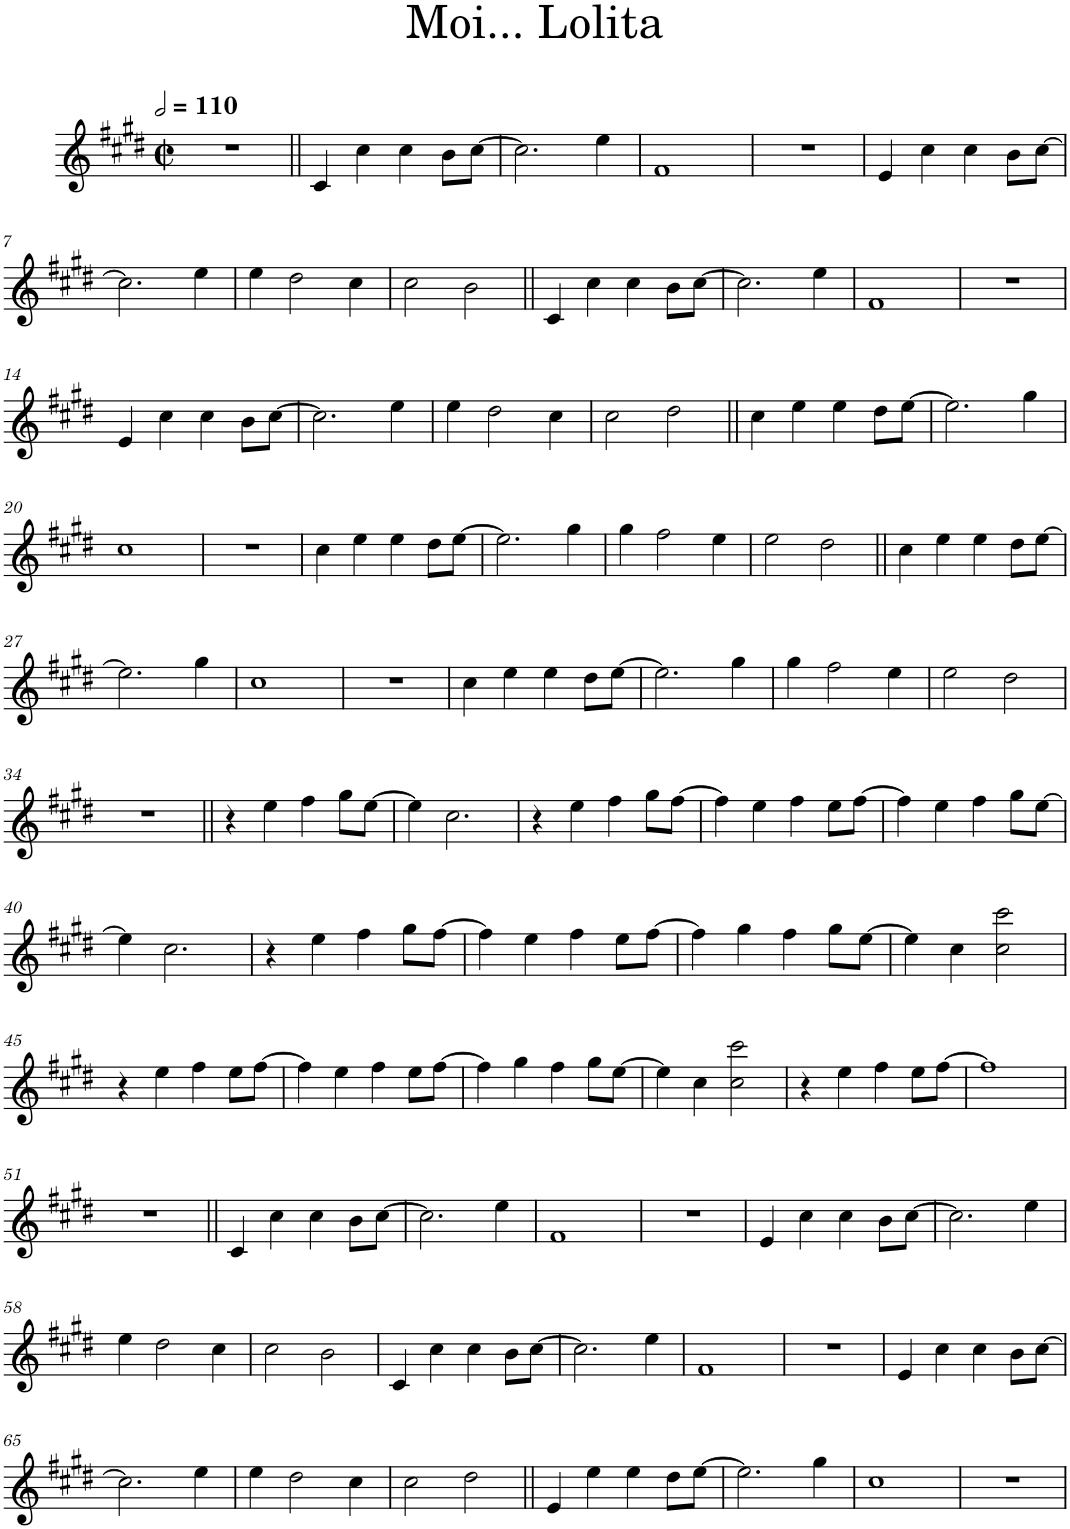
**kern
*part1
*staff1
*I"Bb Trumpet
*I'Bb Tpt.
*clefG2
*Trd1c2
*k[f#c#g#d#]
*M2/2
*met(c|)
*MM220
=1
1r
=2||
4c#/
4cc#\
4cc#\
8b\L
[8cc#\J
=3
2.cc#\]
4ee\
=4
1f#
=5
1r
=6
4e/
4cc#\
4cc#\
8b\L
[8cc#\J
!!LO:LB:g=z
=7
2.cc#\]
4ee\
=8
4ee\
2dd#\
4cc#\
=9
2cc#\
2b\
=10||
4c#/
4cc#\
4cc#\
8b\L
[8cc#\J
=11
2.cc#\]
4ee\
=12
1f#
=13
1r
!!LO:LB:g=z
=14
4e/
4cc#\
4cc#\
8b\L
[8cc#\J
=15
2.cc#\]
4ee\
=16
4ee\
2dd#\
4cc#\
=17
2cc#\
2dd#\
=18||
4cc#\
4ee\
4ee\
8dd#\L
[8ee\J
=19
2.ee\]
4gg#\
!!LO:LB:g=z
=20
1cc#
=21
1r
=22
4cc#\
4ee\
4ee\
8dd#\L
[8ee\J
=23
2.ee\]
4gg#\
=24
4gg#\
2ff#\
4ee\
=25
2ee\
2dd#\
=26||
4cc#\
4ee\
4ee\
8dd#\L
[8ee\J
!!LO:LB:g=z
=27
2.ee\]
4gg#\
=28
1cc#
=29
1r
=30
4cc#\
4ee\
4ee\
8dd#\L
[8ee\J
=31
2.ee\]
4gg#\
=32
4gg#\
2ff#\
4ee\
=33
2ee\
2dd#\
!!LO:LB:g=z
=34
1r
=35||
4r
4ee\
4ff#\
8gg#\L
[8ee\J
=36
4ee\]
2.cc#\
=37
4r
4ee\
4ff#\
8gg#\L
[8ff#\J
=38
4ff#\]
4ee\
4ff#\
8ee\L
[8ff#\J
=39
4ff#\]
4ee\
4ff#\
8gg#\L
[8ee\J
!!LO:LB:g=z
=40
4ee\]
2.cc#\
=41
4r
4ee\
4ff#\
8gg#\L
[8ff#\J
=42
4ff#\]
4ee\
4ff#\
8ee\L
[8ff#\J
=43
4ff#\]
4gg#\
4ff#\
8gg#\L
[8ee\J
=44
4ee\]
4cc#\
2cc#\ 2ccc#\
!!LO:LB:g=z
=45
4r
4ee\
4ff#\
8ee\L
[8ff#\J
=46
4ff#\]
4ee\
4ff#\
8ee\L
[8ff#\J
=47
4ff#\]
4gg#\
4ff#\
8gg#\L
[8ee\J
=48
4ee\]
4cc#\
2cc#\ 2ccc#\
=49
4r
4ee\
4ff#\
8ee\L
[8ff#\J
=50
1ff#]
!!LO:LB:g=z
=51
1r
=52||
4c#/
4cc#\
4cc#\
8b\L
[8cc#\J
=53
2.cc#\]
4ee\
=54
1f#
=55
1r
=56
4e/
4cc#\
4cc#\
8b\L
[8cc#\J
=57
2.cc#\]
4ee\
!!LO:LB:g=z
=58
4ee\
2dd#\
4cc#\
=59
2cc#\
2b\
=60
4c#/
4cc#\
4cc#\
8b\L
[8cc#\J
=61
2.cc#\]
4ee\
=62
1f#
=63
1r
=64
4e/
4cc#\
4cc#\
8b\L
[8cc#\J
!!LO:LB:g=z
=65
2.cc#\]
4ee\
=66
4ee\
2dd#\
4cc#\
=67
2cc#\
2dd#\
=68||
4e/
4ee\
4ee\
8dd#\L
[8ee\J
=69
2.ee\]
4gg#\
=70
1cc#
=71
1r
=
*-
